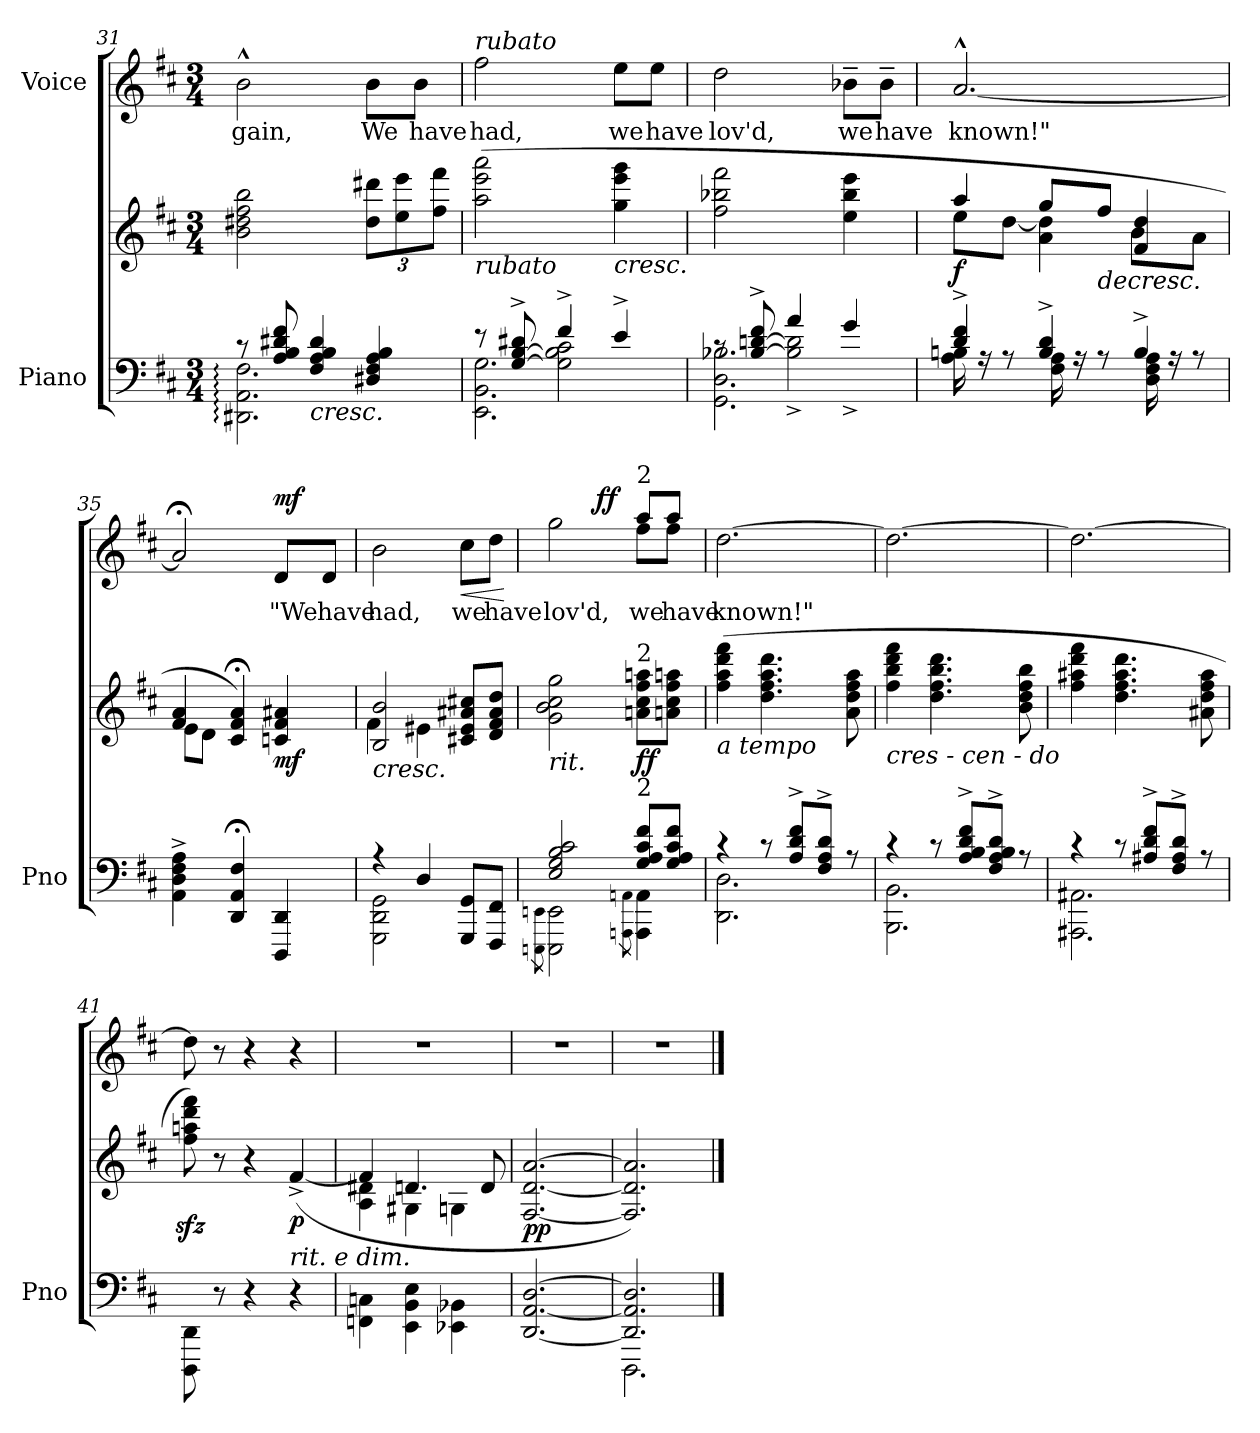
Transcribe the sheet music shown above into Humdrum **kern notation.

**kern	**kern	**dynam	**kern	**text	**dynam
*part2	*part2	*part2	*part1	*part1	*part1
*staff3	*staff2	*staff2/3	*staff1	*staff1	*staff1
*I"Piano	*	*	*I"Voice	*	*
*I'Pno	*	*	*	*	*
*clefF4	*clefG2	*	*clefG2	*	*
*k[f#c#]	*k[f#c#]	*	*k[f#c#]	*	*
*M3/4	*M3/4	*	*M3/4	*	*
=31	=31	=31	=31	=31	=31
*^	*	*	*	*	*
!	!	!	!	!	!LO:LY:b	!
8r	2.DD#X\: 2.AA\: 2.F#\:	2b\ 2dd#X\ 2ff#\ 2bb\	.	2b^^\	-gain,	.
8A/ 8B/ 8d#X/ 8f#/	.	.	.	.	.	.
!	!	!	!LO:HP:b=2	!	!	!
4F#/ 4A/ 4B/ 4d#/	.	.	<	.	.	.
*	*	*Xbrackettup	*	*	*	*
!	!	!	!	!	!LO:LY:b	!
4D#X/ 4F#/ 4A/ 4B/	.	12dd#\ 12ddd#X\L	.	8b\L	We	.
.	.	12ee\ 12eee\	.	.	.	.
!	!	!	!	!	!LO:LY:b	!
.	.	.	.	8b\J	have	.
.	.	12ff#\ 12fff#\J	.	.	.	.
=32	=32	=32	=32	=32	=32	=32
*	*^	*	*	*	*	*
!	!	!	!	!	!LO:TX:a:i:t=rubato	!	!
!	!	!	!LO:TX:b:i:t=rubato	!	!	!	!
!	!	!	!	!	!	!LO:LY:b	!
8r	2.EE\ 2.BB\ 2.G\	4ryy	(>2aa\ 2eee\ 2aaa\	.	2ff#\	had,	.
[8G/^ [8B/^ 8d#X/^	.	.	.	.	.	.	.
2G\] 2B\] 2c#\	.	4f#^/	.	.	.	.	.
!	!	!	!LO:TX:b:i:t=cresc.	!	!	!	!
!	!	!	!	!	!	!LO:LY:b	!
.	.	4e^/	4gg\ 4eee\ 4ggg\	.	8ee\L	we	.
!	!	!	!	!	!	!LO:LY:b	!
.	.	.	.	.	8ee\J	have	.
!!LO:PB:g=z
=33	=33	=33	=33	=33	=33	=33	=33
!	!	!	!	!	!	!LO:LY:b	!
2.GG\ 2.D\ 2.B-X\	4ryy	8rc	2ff#\ 2bb-X\ 2fff#\	.	2dd\	lov'd,	.
.	.	[8B-/^ [8dn/^ 8f#/^	.	.	.	.	.
.	4a^/	2B-\] 2d\]	.	.	.	.	.
!	!	!	!	!	!	!LO:LY:b	!
.	4g^/	.	4ee\ 4bb-\ 4eee\	.	8b-X~\L	we	.
!	!	!	!	!	!	!LO:LY:b	!
.	.	.	.	.	8b-~\J	have	.
*	*v	*v	*	*	*	*	*
=34	=34	=34	=34	=34	=34	=34
*	*	*^	*	*	*	*
!	!	!	!	!LO:DY:b	!	!LO:LY:b	!
4d/^ 4f#/^	16A\ 16Bn\	4aa/	8ee\L	f	[2.a^^/	known!"	.
.	16rA	.	.	.	.	.	.
.	8rA	.	[8dd\J	.	.	.	.
4B/^ 4d/^	16F#\ 16A\	8gg/L	4a\ 4dd\]	.	.	.	.
.	16rA	.	.	.	.	.	.
!	!	!	!	!LO:HP:b	!	!	!
.	8rA	8ff#/J	.	>	.	.	.
4B^/	16D\ 16F#\ 16A\	4f#/ 4dd/	8b\L	.	.	.	.
.	16rA	.	.	.	.	.	.
.	8rA	.	8a\J	.	.	.	.
*v	*v	*	*	*	*	*	*
=35	=35	=35	=35	=35	=35	=35
4AA\^ 4D\^ 4F#\^ 4A\^	4f#/ 4a/	8e\L	.	2a;</]	.	.
.	.	8d\J	.	.	.	.
4DD/;< 4AA/;< 4F#/;<	4c#/;< 4f#/;< 4a/;<)	2ryy	[	.	.	.
!	!	!	!LO:DY:b	!	!LO:LY:b	!LO:DY:a
4DDD/ 4DD/	4cn/ 4f#/ 4a#X/	.	mf	8d/L	"We	mf
!	!	!	!	!	!LO:LY:b	!
.	.	.	.	8d/J	have	.
=36	=36	=36	=36	=36	=36	=36
*^	*	*	*	*	*	*
!	!	!	!	!LO:HP:b	!	!LO:LY:b	!
4r	2GGG\ 2DD\ 2GG\	2B/ 2b/	4f#\	<	2b\	had,	.
4D/	.	.	4e#X\	.	.	.	.
!	!	!	!	!	!	!LO:LY:b	!LO:HP:b
4ryy	8GGG/ 8GG/L	8c#X/ 8e#/ 8a#X/ 8cc#X/L	4ryy	.	8cc#\L	we	<
!	!	!	!	!	!	!LO:LY:b	!
.	8FFF#/ 8FF#/J	8d/ 8f#/ 8a#/ 8dd/J	.	.	8dd\J	have	.
*v	*v	*	*	*	*	*	*
*	*v	*v	*	*	*	*
.	.	]	.	.	[
=37	=37	=37	=37	=37	=37
*^	*	*	*	*	*
.	8qEEEn\ 8qEEn\	.	.	.	.	.
!	!	!	!	!LO:TX:a:i:t=rit.	!	!
!	!	!LO:TX:b:i:t=rit.	!	!	!	!
!	!	!	!	!	!LO:LY:b	!
*	*	*	*	*^	*	*
*	*	*	*	*	*^	*	*
2E/ 2G/ 2B/ 2c#/	2EEE\ 2EE\	2g\ 2b\ 2cc#\ 2gg\	.	2gg\	2ryy	6..ryy	lov'd,	.
!	!	!	!	!	!	!	!	!LO:DY:a
.	.	.	.	.	.	3ryy	.	ff
.	8qAAAn\ 8qAAn\	.	.	.	.	.	.	.
!	!	!	!	!LO:TX:a:t=2	!	!	!	!
!	!	!LO:TX:a:t=2	!	!	!	!	!	!
!LO:TX:a:t=2	!	!	!	!	!	!	!	!
!	!	!	!LO:DY:b	!	!	!	!LO:LY:b	!
8G/ 8A/ 8c#/ 8f#/L	4AAA\ 4AA\	8an\ 8cc#\ 8ff#\ 8aan\L	ff	8ff#\L	8aa!/L	.	we	.
!	!	!	!	!	!	!	!LO:LY:b	!
8G/ 8A/ 8c#/ 8f#/J	.	8an\ 8cc#\ 8ff#\ 8aan\J	.	8ff#\J	8aa!/J	12.ryy	have	.
!!LO:LB:g=z
=38	=38	=38	=38	=38	=38	=38	=38	=38
!	!	!	!	!LO:TX:a:i:t=a tempo	!	!	!	!
!	!	!LO:TX:b:i:t=a tempo	!	!	!	!	!	!
!	!	!	!	!	!	!	!LO:LY:b	!
*	*	*	*	*v	*v	*v	*	*
4r	2.DD\ 2.D\	(>4ff#\ 4aa\ 4ddd\ 4fff#\	.	[2.dd\	known!"	.
8r	.	4.dd\ 4.ff#\ 4.aa\ 4.ddd\	.	.	.	.
8A/^ 8d/^ 8f#/^L	.	.	.	.	.	.
8F#/^ 8A/^ 8d/^J	.	.	.	.	.	.
8r	.	8a\ 8dd\ 8ff#\ 8aa\	.	.	.	.
=39	=39	=39	=39	=39	=39	=39
!	!	!LO:TX:b:i:t=cres - cen - do	!	!	!	!
4r	2.BBB\ 2.BB\	4ff#\ 4bb\ 4ddd\ 4fff#\	.	2.dd\_	.	.
8r	.	4.dd\ 4.ff#\ 4.bb\ 4.ddd\	.	.	.	.
8A/^ 8B/^ 8d/^ 8f#/^L	.	.	.	.	.	.
8F#/^ 8A/^ 8B/^ 8d/^J	.	.	.	.	.	.
8r	.	8b\ 8dd\ 8ff#\ 8bb\	.	.	.	.
=40	=40	=40	=40	=40	=40	=40
4r	2.AAA#X\ 2.AA#X\	4ff#\ 4aa#X\ 4ddd\ 4fff#\	.	2.dd\_	.	.
8r	.	4.dd\ 4.ff#\ 4.aa#\ 4.ddd\	.	.	.	.
8A#X/^ 8d/^ 8f#/^L	.	.	.	.	.	.
8F#/^ 8A#/^ 8d/^J	.	.	.	.	.	.
8r	.	8a#X\ 8dd\ 8ff#\ 8aa#\	.	.	.	.
*v	*v	*	*	*	*	*
=41	=41	=41	=41	=41	=41
8DDD\ 8DD\	8ff#\zz< 8aan\zz< 8ddd\zz< 8fff#\zz<)	.	8dd\]	.	.
8r	8r	.	8r	.	.
4r	4r	.	4r	.	.
!	!LO:TX:b:i:t=rit.  e  dim.	!	!	!	!
!	!	!LO:DY:b	!	!	!
4r	(>[4f#^/	p	4r	.	.
=42	=42	=42	=42	=42	=42
*^	*^	*	*	*	*
4ryy	4FFn\ 4Cn\	4f#/]	4A\ 4d#X\	.	2.r	.	.
4ryy	4EE\ 4BB\ 4E\	4.dn/	4G#X\	.	.	.	.
4ryy	4EE-X\ 4BB-X\	.	4Gn\	.	.	.	.
.	.	8d/	.	.	.	.	.
*v	*v	*	*	*	*	*	*
*	*v	*v	*	*	*	*
.	.	[	.	.	.
=43	=43	=43	=43	=43	=43
!	!	!LO:DY:b	!	!	!
[2.DD/ [2.AA/ [2.D/	[2.F#/ [2.d/ [2.a/	pp	2.r	.	.
=44	=44	=44	=44	=44	=44
*^	*	*	*	*	*
2.DD/] 2.AA/] 2.D/]	2.DDD\	2.F#/] 2.d/] 2.a/])	.	2.r	.	.
*v	*v	*	*	*	*	*
==	==	==	==	==	==
*-	*-	*-	*-	*-	*-
